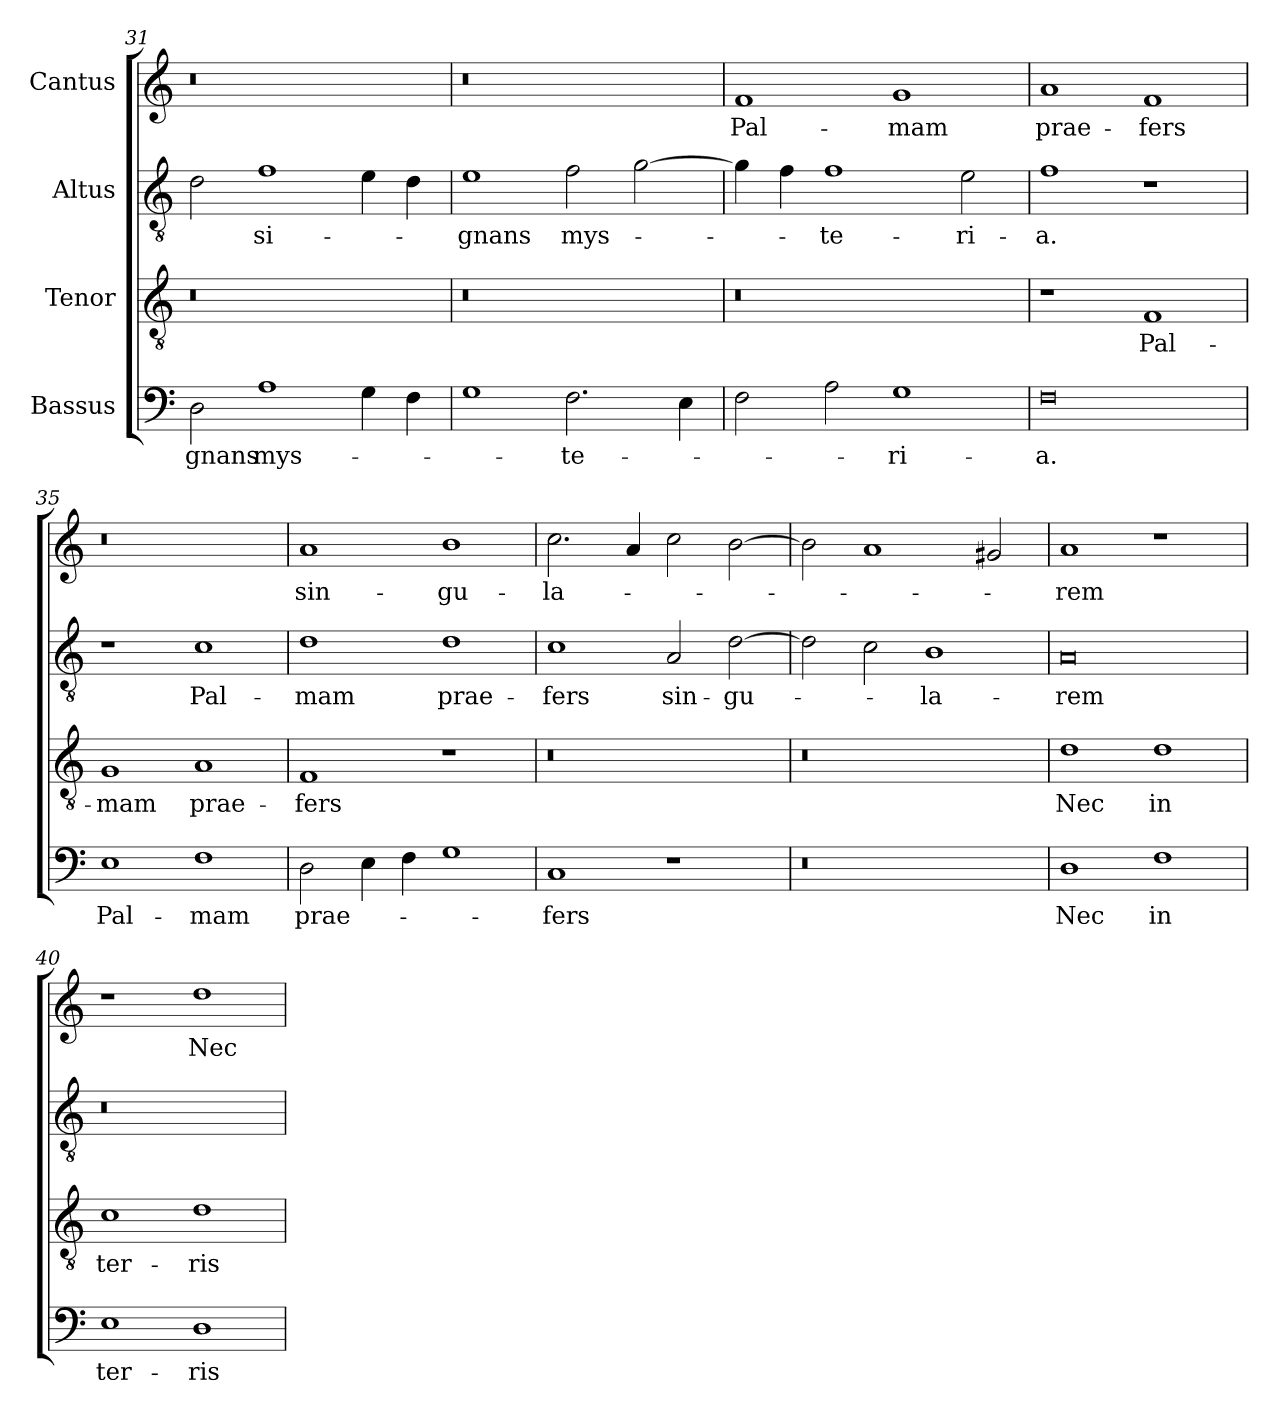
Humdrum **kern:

**kern	**text	**kern	**text	**kern	**text	**kern	**text
*part4	*part4	*part3	*part3	*part2	*part2	*part1	*part1
*staff4	*staff4	*staff3	*staff3	*staff2	*staff2	*staff1	*staff1
*I"Bassus	*	*I"Tenor	*	*I"Altus	*	*I"Cantus	*
*clefF4	*	*clefGv2	*	*clefGv2	*	*clefG2	*
*k[]	*	*k[]	*	*k[]	*	*k[]	*
*C:	*	*C:	*	*C:	*	*C:	*
=31	=31	=31	=31	=31	=31	=31	=31
2D\	-gnans	0r	.	2d\	.	0r	.
1A\	mys-	.	.	1f\	-si-	.	.
4G\	.	.	.	4e\	.	.	.
4F\	.	.	.	4d\	.	.	.
=32	=32	=32	=32	=32	=32	=32	=32
1G\	.	0r	.	1e\	-gnans	0r	.
2.F\	-te-	.	.	2f\	mys-	.	.
.	.	.	.	[2g\	.	.	.
4E\	.	.	.	.	.	.	.
=33	=33	=33	=33	=33	=33	=33	=33
2F\	.	0r	.	4g\]	.	1f/	Pal-
.	.	.	.	4f\	.	.	.
2A\	.	.	.	1f\	-te-	.	.
1G\	-ri-	.	.	.	.	1g/	-mam
.	.	.	.	2e\	-ri-	.	.
=34	=34	=34	=34	=34	=34	=34	=34
0F\	-a.	1r	.	1f\	-a.	1a/	prae-
.	.	1F/	Pal-	1r	.	1f/	-fers
=35	=35	=35	=35	=35	=35	=35	=35
1E\	Pal-	1G/	-mam	1r	.	0r	.
1F\	-mam	1A/	prae-	1c\	Pal-	.	.
!!LO:LB:g=z
=36	=36	=36	=36	=36	=36	=36	=36
2D\	prae-	1F/	-fers	1d\	-mam	1a/	sin-
4E\	.	.	.	.	.	.	.
4F\	.	.	.	.	.	.	.
1G\	.	1r	.	1d\	prae-	1b\	-gu-
=37	=37	=37	=37	=37	=37	=37	=37
1C/	-fers	0r	.	1c\	-fers	2.cc\	-la-
.	.	.	.	.	.	4a/	.
1r	.	.	.	2A/	sin-	2cc\	.
.	.	.	.	[2d\	-gu-	[2b\	.
=38	=38	=38	=38	=38	=38	=38	=38
0r	.	0r	.	2d\]	.	2b\]	.
.	.	.	.	2c\	.	1a/	.
.	.	.	.	1B\	-la-	.	.
.	.	.	.	.	.	2g#X/	.
=39	=39	=39	=39	=39	=39	=39	=39
1D\	Nec	1d\	Nec	0A/	-rem	1a/	-rem
1F\	in	1d\	in	.	.	1r	.
=40	=40	=40	=40	=40	=40	=40	=40
1E\	ter-	1c\	ter-	0r	.	1r	.
1D\	-ris	1d\	-ris	.	.	1dd\	Nec
=	=	=	=	=	=	=	=
*-	*-	*-	*-	*-	*-	*-	*-
